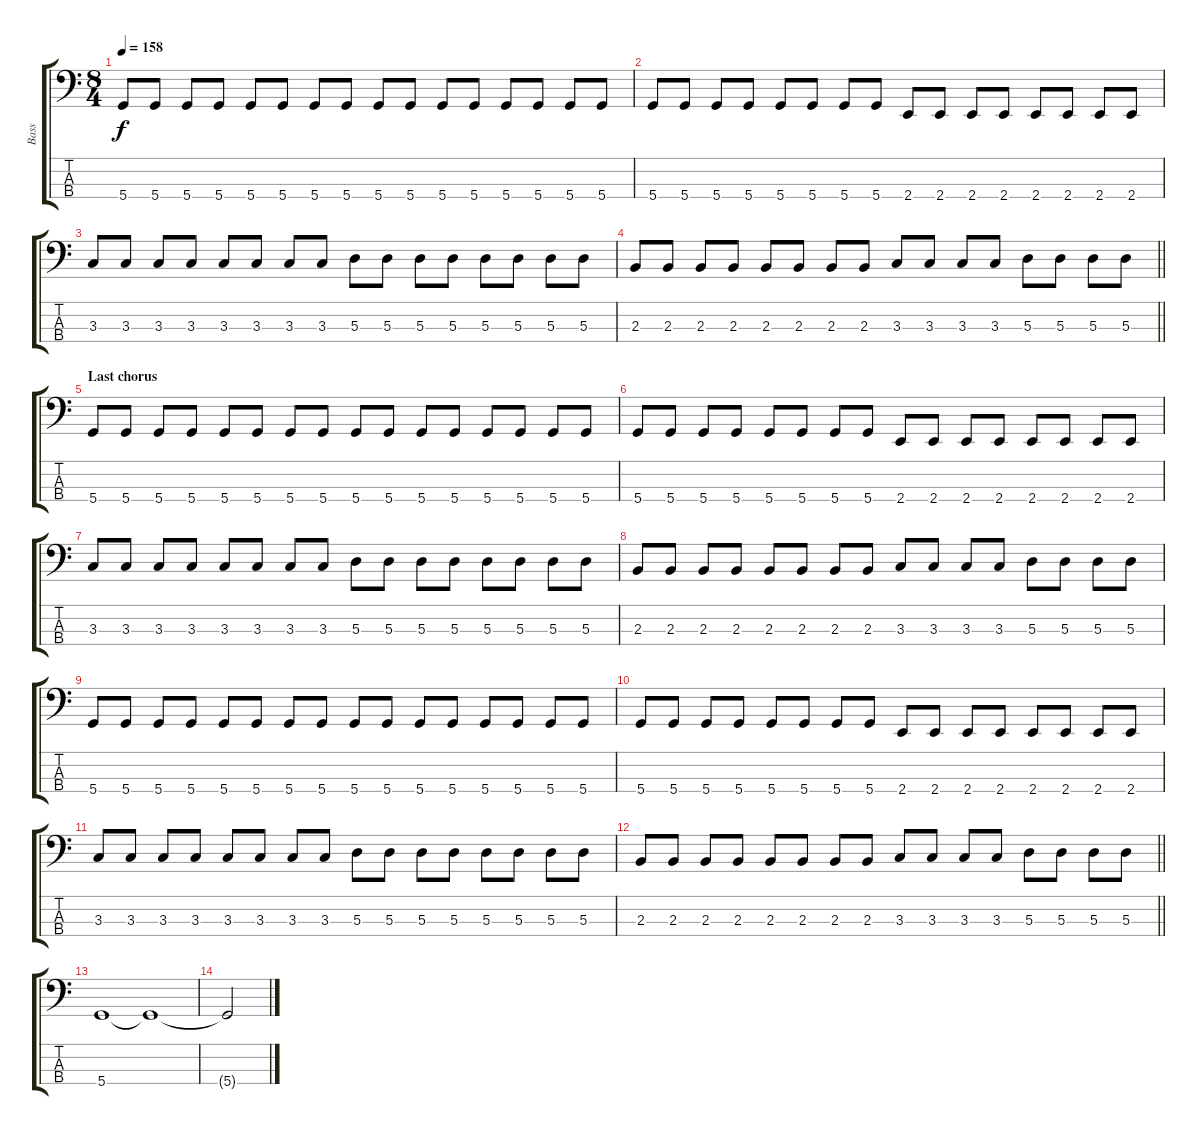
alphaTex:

\track ("Bass" "Bass") {instrument electricbasspick}
\staff {score tabs}
\tuning (G2 D2 A1 D1) {hide}
\ts (8 4)
\tempo 158
\clef f4
\ks c
5.4.8{dy f} 5.4.8 5.4.8 5.4.8 5.4.8 5.4.8 5.4.8 5.4.8 5.4.8 5.4.8 5.4.8 5.4.8 5.4.8 5.4.8 5.4.8 5.4.8 |
5.4.8 5.4.8 5.4.8 5.4.8 5.4.8 5.4.8 5.4.8 5.4.8 2.4.8 2.4.8 2.4.8 2.4.8 2.4.8 2.4.8 2.4.8 2.4.8 |
3.3.8 3.3.8 3.3.8 3.3.8 3.3.8 3.3.8 3.3.8 3.3.8 5.3.8 5.3.8 5.3.8 5.3.8 5.3.8 5.3.8 5.3.8 5.3.8 |
\barLineRight lightlight
2.3.8 2.3.8 2.3.8 2.3.8 2.3.8 2.3.8 2.3.8 2.3.8 3.3.8 3.3.8 3.3.8 3.3.8 5.3.8 5.3.8 5.3.8 5.3.8 |
\section ("" "Last chorus")
5.4.8 5.4.8 5.4.8 5.4.8 5.4.8 5.4.8 5.4.8 5.4.8 5.4.8 5.4.8 5.4.8 5.4.8 5.4.8 5.4.8 5.4.8 5.4.8 |
5.4.8 5.4.8 5.4.8 5.4.8 5.4.8 5.4.8 5.4.8 5.4.8 2.4.8 2.4.8 2.4.8 2.4.8 2.4.8 2.4.8 2.4.8 2.4.8 |
3.3.8 3.3.8 3.3.8 3.3.8 3.3.8 3.3.8 3.3.8 3.3.8 5.3.8 5.3.8 5.3.8 5.3.8 5.3.8 5.3.8 5.3.8 5.3.8 |
2.3.8 2.3.8 2.3.8 2.3.8 2.3.8 2.3.8 2.3.8 2.3.8 3.3.8 3.3.8 3.3.8 3.3.8 5.3.8 5.3.8 5.3.8 5.3.8 |
5.4.8 5.4.8 5.4.8 5.4.8 5.4.8 5.4.8 5.4.8 5.4.8 5.4.8 5.4.8 5.4.8 5.4.8 5.4.8 5.4.8 5.4.8 5.4.8 |
5.4.8 5.4.8 5.4.8 5.4.8 5.4.8 5.4.8 5.4.8 5.4.8 2.4.8 2.4.8 2.4.8 2.4.8 2.4.8 2.4.8 2.4.8 2.4.8 |
3.3.8 3.3.8 3.3.8 3.3.8 3.3.8 3.3.8 3.3.8 3.3.8 5.3.8 5.3.8 5.3.8 5.3.8 5.3.8 5.3.8 5.3.8 5.3.8 |
\barLineRight lightlight
2.3.8 2.3.8 2.3.8 2.3.8 2.3.8 2.3.8 2.3.8 2.3.8 3.3.8 3.3.8 3.3.8 3.3.8 5.3.8 5.3.8 5.3.8 5.3.8 |
5.4.1 5.4{t}.1 |
5.4{t}.2
